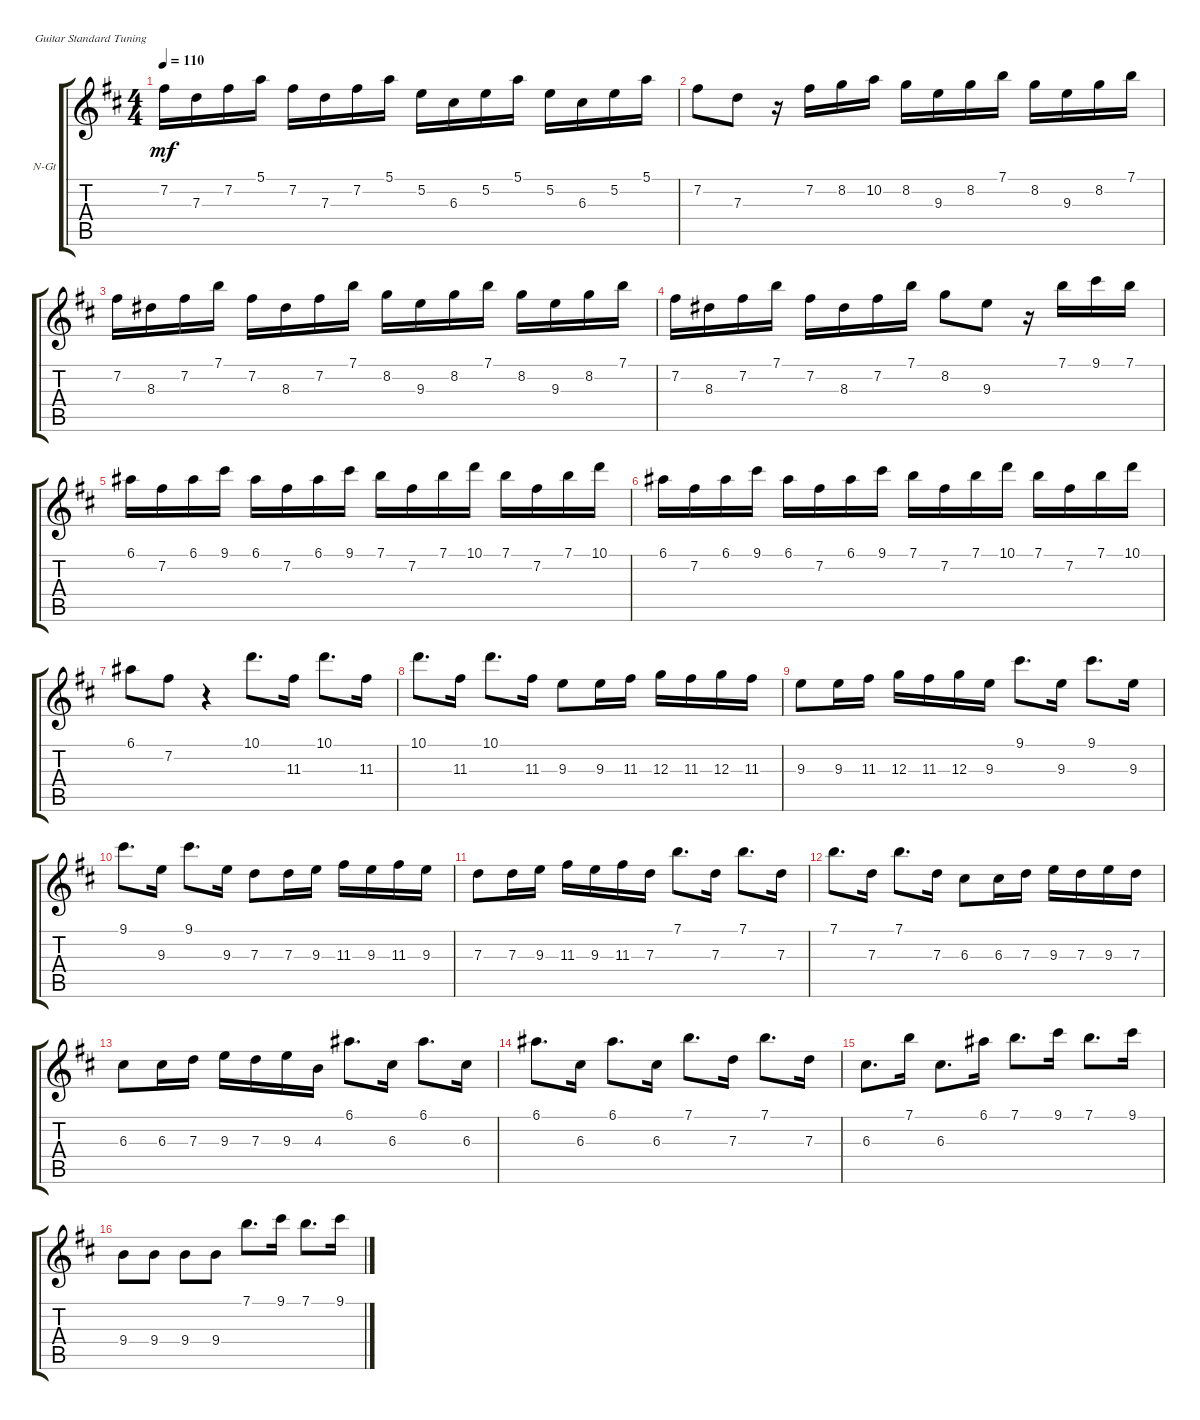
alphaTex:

\defaultSystemsLayout 4
\bracketExtendMode groupsimilarinstruments
\firstSystemTrackNameOrientation horizontal
\otherSystemsTrackNameOrientation horizontal
\track ("Flute" "N-Gt") {instrument acousticguitarnylon}
\staff {score tabs}
\tuning (E4 B3 G3 D3 A2 E2)
\ts (4 4)
\tempo 110
\clef g2
\ks d
7.2.16{dy mf} 7.3.16 7.2.16 5.1.16 7.2.16 7.3.16 7.2.16 5.1.16 5.2.16 6.3.16 5.2.16 5.1.16 5.2.16 6.3.16 5.2.16 5.1.16 |
7.2.8 7.3.8 r.16 7.2.16 8.2.16 10.2.16 8.2.16 9.3.16 8.2.16 7.1.16 8.2.16 9.3.16 8.2.16 7.1.16 |
7.2.16 8.3.16 7.2.16 7.1.16 7.2.16 8.3.16 7.2.16 7.1.16 8.2.16 9.3.16 8.2.16 7.1.16 8.2.16 9.3.16 8.2.16 7.1.16 |
7.2.16 8.3.16 7.2.16 7.1.16 7.2.16 8.3.16 7.2.16 7.1.16 8.2.8 9.3.8 r.16 7.1.16 9.1.16 7.1.16 |
6.1.16 7.2.16 6.1.16 9.1.16 6.1.16 7.2.16 6.1.16 9.1.16 7.1.16 7.2.16 7.1.16 10.1.16 7.1.16 7.2.16 7.1.16 10.1.16 |
6.1.16 7.2.16 6.1.16 9.1.16 6.1.16 7.2.16 6.1.16 9.1.16 7.1.16 7.2.16 7.1.16 10.1.16 7.1.16 7.2.16 7.1.16 10.1.16 |
6.1.8 7.2.8 r.4 10.1.8{d} 11.3.16 10.1.8{d} 11.3.16 |
10.1.8{d} 11.3.16 10.1.8{d} 11.3.16 9.3.8 9.3.16 11.3.16 12.3.16 11.3.16 12.3.16 11.3.16 |
9.3.8 9.3.16 11.3.16 12.3.16 11.3.16 12.3.16 9.3.16 9.1.8{d} 9.3.16 9.1.8{d} 9.3.16 |
9.1.8{d} 9.3.16 9.1.8{d} 9.3.16 7.3.8 7.3.16 9.3.16 11.3.16 9.3.16 11.3.16 9.3.16 |
7.3.8 7.3.16 9.3.16 11.3.16 9.3.16 11.3.16 7.3.16 7.1.8{d} 7.3.16 7.1.8{d} 7.3.16 |
7.1.8{d} 7.3.16 7.1.8{d} 7.3.16 6.3.8 6.3.16 7.3.16 9.3.16 7.3.16 9.3.16 7.3.16 |
6.3.8 6.3.16 7.3.16 9.3.16 7.3.16 9.3.16 4.3.16 6.1.8{d} 6.3.16 6.1.8{d} 6.3.16 |
6.1.8{d} 6.3.16 6.1.8{d} 6.3.16 7.1.8{d} 7.3.16 7.1.8{d} 7.3.16 |
6.3.8{d} 7.1.16 6.3.8{d} 6.1.16 7.1.8{d} 9.1.16 7.1.8{d} 9.1.16 |
9.4.8 9.4.8 9.4.8 9.4.8 7.1.8{d} 9.1.16 7.1.8{d} 9.1.16
